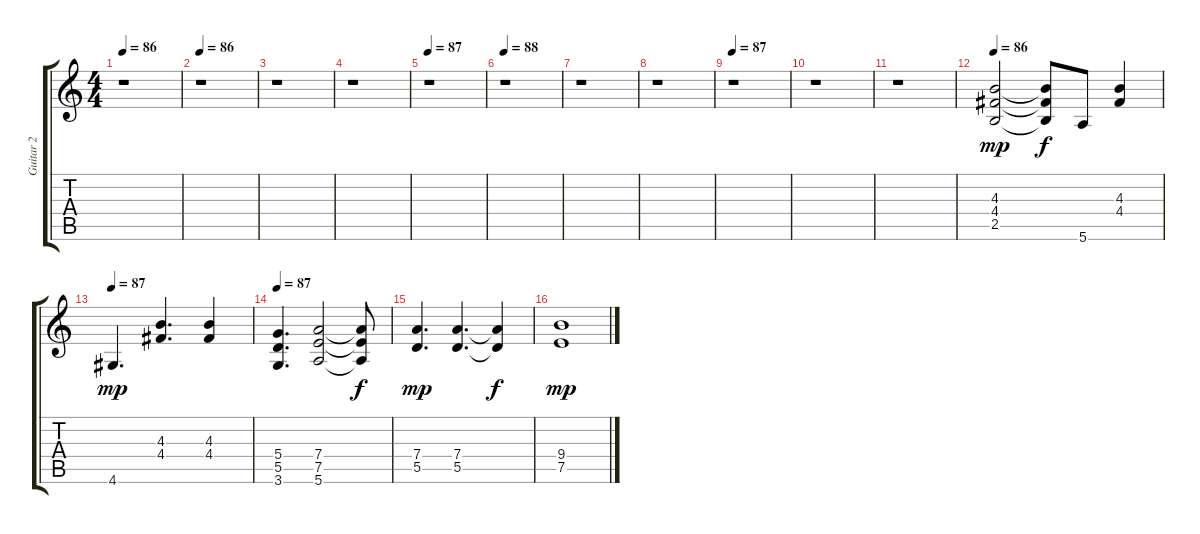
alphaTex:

\track ("Guitar 2" "Guitar 2") {instrument distortionguitar}
\staff {score tabs}
\tuning (E4 B3 G3 D3 A2 E2) {hide}
\ts (4 4)
\tempo 86
\clef g2
\ks c
r.1{dy mp instrument distortionguitar} |
\tempo 86
r.1 |
r.1 |
r.1 |
\tempo 87
r.1 |
\tempo 88
r.1 |
r.1 |
r.1 |
\tempo 87
r.1 |
r.1 |
r.1 |
\tempo 86
(4.3 4.4 2.5).2 (4.3{t} 4.4{t} 2.5{t}).8{dy f} 5.6.8 (4.3 4.4).4 |
\tempo 87
4.6.4{d dy mp} (4.3 4.4).4{d} (4.3 4.4).4 |
\tempo 87
(5.4 5.5 3.6).4{d} (7.4 7.5 5.6).2 (7.4{t} 7.5{t} 5.6{t}).8{dy f} |
(7.4 5.5).4{d dy mp} (7.4 5.5).4{d} (7.4{t} 5.5{t}).4{dy f} |
(9.4 7.5).1{dy mp}
